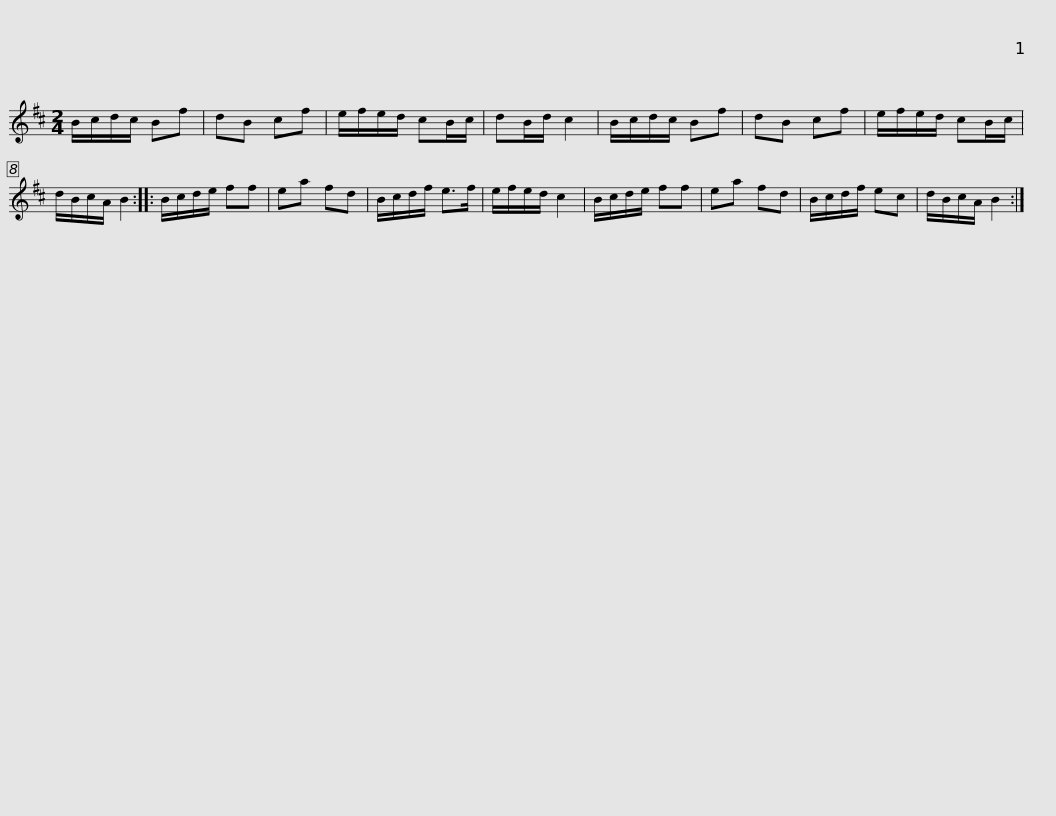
X:1
L:1/8
M:2/4
I:linebreak $
K:Bmin
V:1 treble
V:1
 B/c/d/c/ Bf | dB cf | e/f/e/d/ cB/c/ | dB/d/ c2 | B/c/d/c/ Bf | %5
 dB cf | e/f/e/d/ cB/c/ | d/B/c/A/ B2 ::$ B/c/d/e/ ff | ea fd | %10
 B/c/d/f/ e>f | e/f/e/d/ c2 | B/c/d/e/ ff | ea fd | B/c/d/f/ ec | %15
 d/B/c/A/ B2 :| %16
